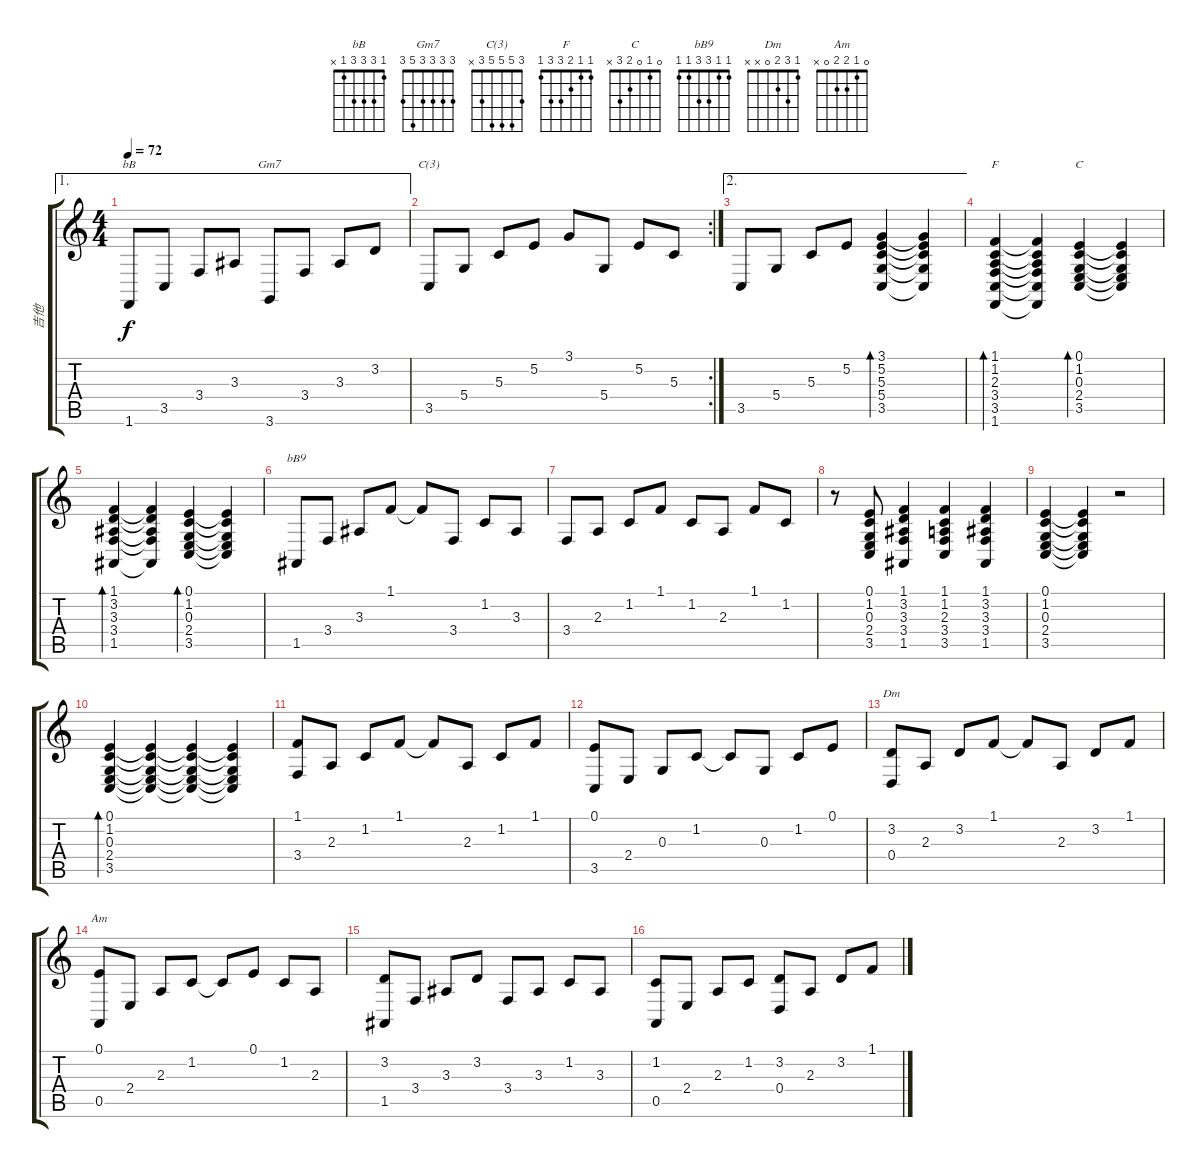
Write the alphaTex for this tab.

\track ("吉他" "吉他") {instrument brightacousticpiano}
\staff {score tabs}
\tuning (E4 B3 G3 D3 A2 E2) {hide}
\chord ("bB" 1 3 3 3 1 x)
\chord ("Gm7" 3 3 3 3 5 3)
\chord ("C(3)" 3 5 5 5 3 x)
\chord ("F" 1 1 2 3 3 1)
\chord ("C" 0 1 0 2 3 x)
\chord ("bB9" 1 1 3 3 1 1)
\chord ("Dm" 1 3 2 0 x x)
\chord ("Am" 0 1 2 2 0 x)
\ae 1
\ts (4 4)
\tempo 72
\clef g2
\ks c
1.6.8{ch "bB" dy f} 3.5.8 3.4.8 3.3.8 3.6.8{ch "Gm7"} 3.4.8 3.3.8 3.2.8 |
\rc 2
3.5.8{ch "C(3)"} 5.4.8 5.3.8 5.2.8 3.1.8 5.4.8 5.2.8 5.3.8 |
\ae 2
3.5.8 5.4.8 5.3.8 5.2.8 (3.1 5.2 5.3 5.4 3.5).4{bd 240} (3.1{t} 5.2{t} 5.3{t} 5.4{t} 3.5{t}).4 |
(1.1 1.2 2.3 3.4 3.5 1.6).4{bd 240 ch "F"} (1.1{t} 1.2{t} 2.3{t} 3.4{t} 3.5{t} 1.6{t}).4 (0.1 1.2 0.3 2.4 3.5).4{bd 240 ch "C"} (0.1{t} 1.2{t} 0.3{t} 2.4{t} 3.5{t}).4 |
(1.1 3.2 3.3 3.4 1.5).4{bd 240} (1.1{t} 3.2{t} 3.3{t} 3.4{t} 1.5{t}).4 (0.1 1.2 0.3 2.4 3.5).4{bd 240} (0.1{t} 1.2{t} 0.3{t} 2.4{t} 3.5{t}).4 |
1.5.8{ch "bB9"} 3.4.8 3.3.8 1.1.8 1.1{t}.8 3.4.8 1.2.8 3.3.8 |
3.4.8 2.3.8 1.2.8 1.1.8 1.2.8 2.3.8 1.1.8 1.2.8 |
r.8 (0.1 1.2 0.3 2.4 3.5).8 (1.1 3.2 3.3 3.4 1.5).4 (1.1 1.2 2.3 3.4 3.5).4 (1.1 3.2 3.3 3.4 1.5).4 |
(0.1 1.2 0.3 2.4 3.5).4 (0.1{t} 1.2{t} 0.3{t} 2.4{t} 3.5{t}).4 r.2 |
(0.1 1.2 0.3 2.4 3.5).4{bd 240} (0.1{t} 1.2{t} 0.3{t} 2.4{t} 3.5{t}).4 (0.1{t} 1.2{t} 0.3{t} 2.4{t} 3.5{t}).4 (0.1{t} 1.2{t} 0.3{t} 2.4{t} 3.5{t}).4 |
(1.1 3.4).8 2.3.8 1.2.8 1.1.8 1.1{t}.8 2.3.8 1.2.8 1.1.8 |
(0.1 3.5).8 2.4.8 0.3.8 1.2.8 1.2{t}.8 0.3.8 1.2.8 0.1.8 |
(3.2 0.4).8{ch "Dm"} 2.3.8 3.2.8 1.1.8 1.1{t}.8 2.3.8 3.2.8 1.1.8 |
(0.1 0.5).8{ch "Am"} 2.4.8 2.3.8 1.2.8 1.2{t}.8 0.1.8 1.2.8 2.3.8 |
(3.2 1.5).8 3.4.8 3.3.8 3.2.8 3.4.8 3.3.8 1.2.8 3.3.8 |
(1.2 0.5).8 2.4.8 2.3.8 1.2.8 (3.2 0.4).8 2.3.8 3.2.8 1.1.8
